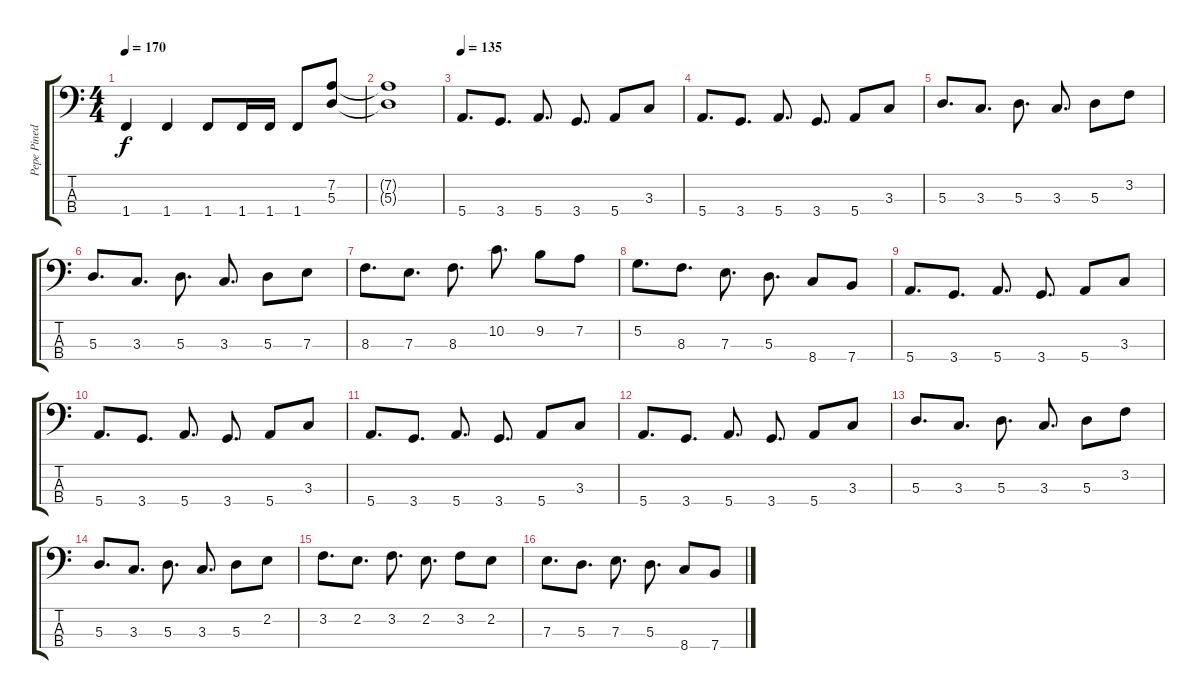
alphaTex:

\track ("Pepe Pineda" "Pepe Pined") {instrument electricbasspick}
\staff {score tabs}
\tuning (G2 D2 A1 E1) {hide}
\ts (4 4)
\tempo 170
\clef f4
\ks c
1.4.4{dy f} 1.4.4 1.4.8 1.4.16 1.4.16 1.4.8 (7.2 5.3).8 |
(7.2{t} 5.3{t}).1 |
\tempo 135
5.4.8{d} 3.4.8{d} 5.4.8{d} 3.4.8{d} 5.4.8 3.3.8 |
5.4.8{d} 3.4.8{d} 5.4.8{d} 3.4.8{d} 5.4.8 3.3.8 |
5.3.8{d} 3.3.8{d} 5.3.8{d} 3.3.8{d} 5.3.8 3.2.8 |
5.3.8{d} 3.3.8{d} 5.3.8{d} 3.3.8{d} 5.3.8 7.3.8 |
8.3.8{d} 7.3.8{d} 8.3.8{d} 10.2.8{d} 9.2.8 7.2.8 |
5.2.8{d} 8.3.8{d} 7.3.8{d} 5.3.8{d} 8.4.8 7.4.8 |
5.4.8{d} 3.4.8{d} 5.4.8{d} 3.4.8{d} 5.4.8 3.3.8 |
5.4.8{d} 3.4.8{d} 5.4.8{d} 3.4.8{d} 5.4.8 3.3.8 |
5.4.8{d} 3.4.8{d} 5.4.8{d} 3.4.8{d} 5.4.8 3.3.8 |
5.4.8{d} 3.4.8{d} 5.4.8{d} 3.4.8{d} 5.4.8 3.3.8 |
5.3.8{d} 3.3.8{d} 5.3.8{d} 3.3.8{d} 5.3.8 3.2.8 |
5.3.8{d} 3.3.8{d} 5.3.8{d} 3.3.8{d} 5.3.8 2.2.8 |
3.2.8{d} 2.2.8{d} 3.2.8{d} 2.2.8{d} 3.2.8 2.2.8 |
7.3.8{d} 5.3.8{d} 7.3.8{d} 5.3.8{d} 8.4.8 7.4.8
